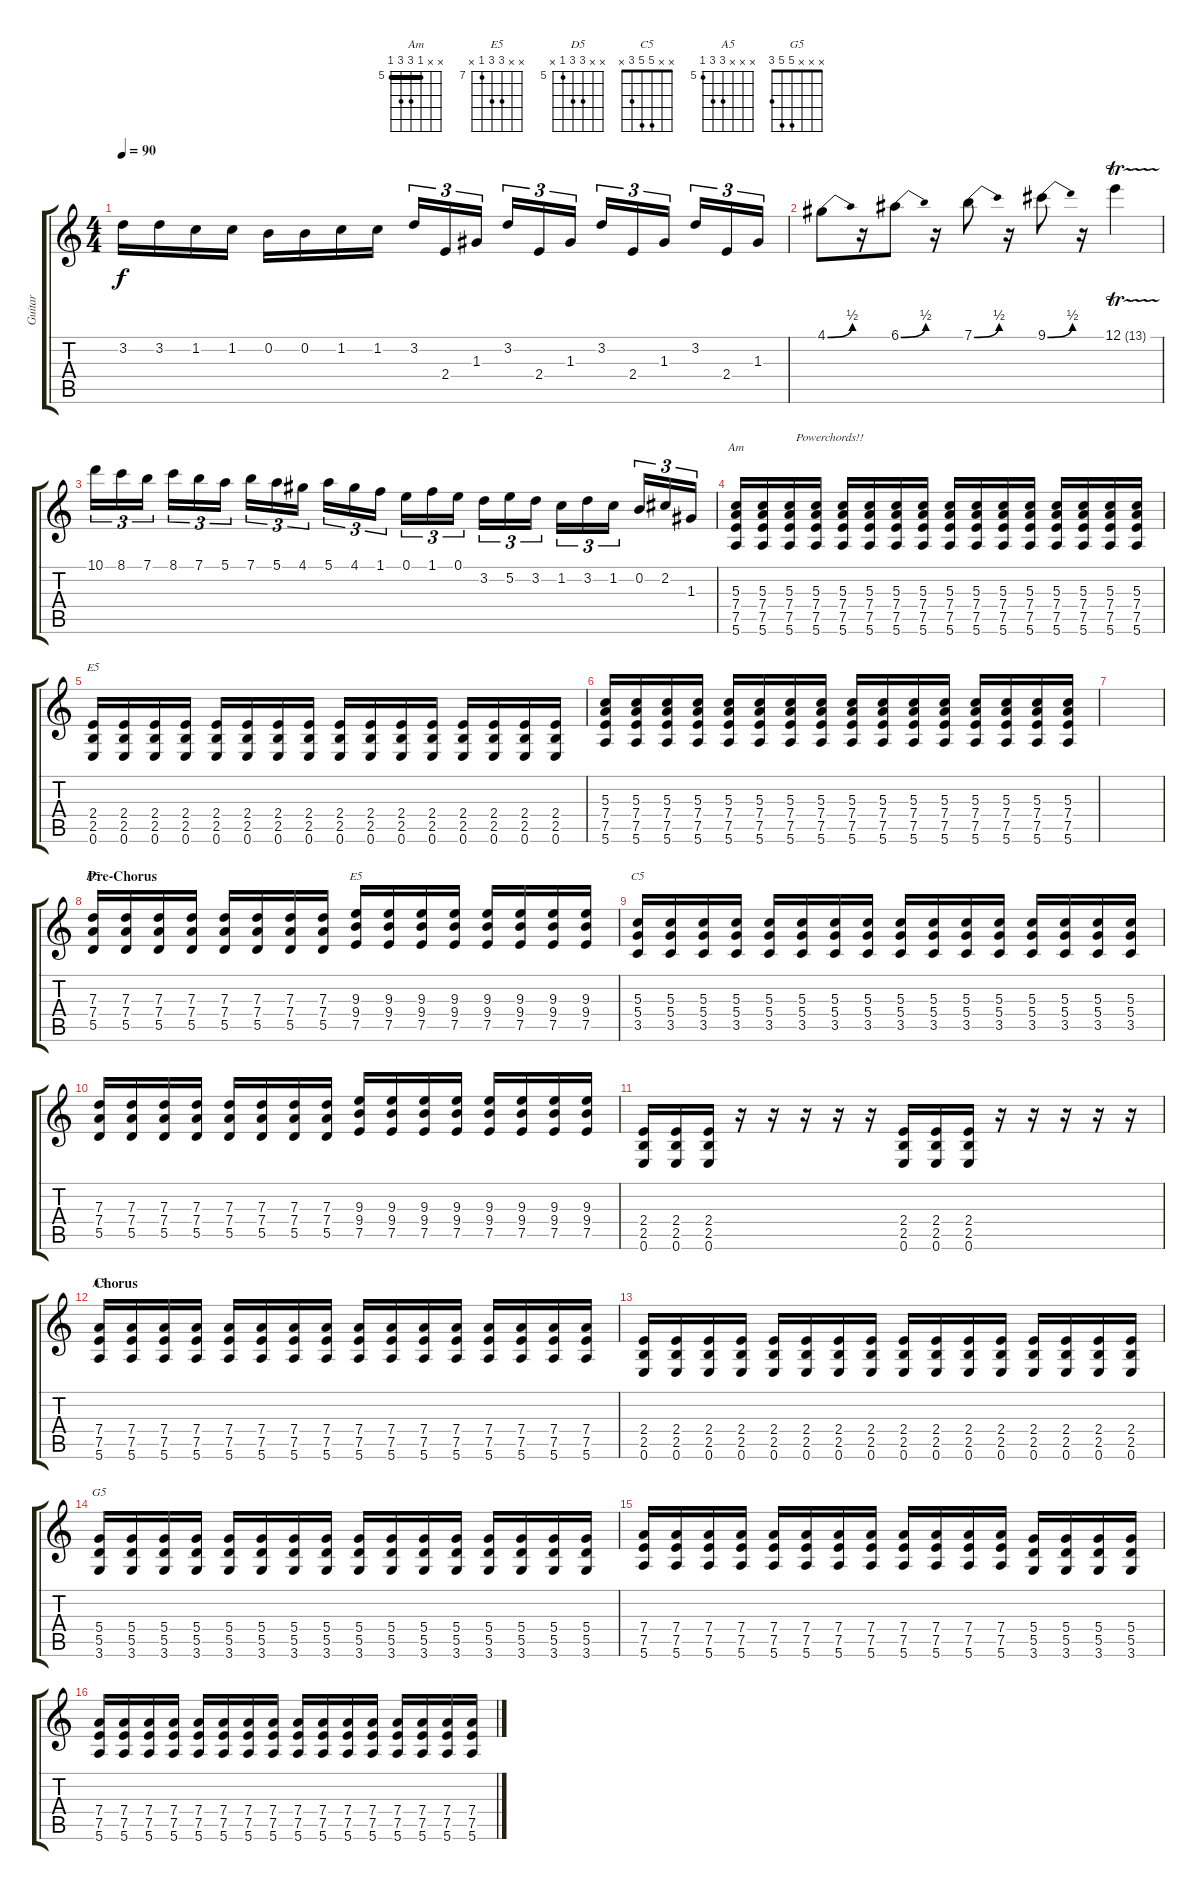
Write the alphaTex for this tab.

\track ("Guitar" "Guitar") {instrument electricguitarclean}
\staff {score tabs}
\tuning (E4 B3 G3 D3 A2 E2) {hide}
\chord ("Am" x x 5 7 7 5) {firstfret 5 barre 5}
\chord ("E5" x x x 2 2 0)
\chord ("D5" x x 7 7 5 x) {firstfret 5 barre 5}
\chord ("E5" x x 9 9 7 x) {firstfret 7 barre 7}
\chord ("C5" x x 5 5 3 x) {barre 3}
\chord ("A5" x x x 7 7 5) {firstfret 5 barre 5}
\chord ("G5" x x x 5 5 3) {barre 3}
\ts (4 4)
\tempo 90
\clef g2
\ks c
3.2.16{dy f} 3.2.16 1.2.16 1.2.16 0.2.16 0.2.16 1.2.16 1.2.16 3.2.16{tu (3 2)} 2.4.16{tu (3 2)} 1.3.16{tu (3 2)} 3.2.16{tu (3 2)} 2.4.16{tu (3 2)} 1.3.16{tu (3 2)} 3.2.16{tu (3 2)} 2.4.16{tu (3 2)} 1.3.16{tu (3 2)} 3.2.16{tu (3 2)} 2.4.16{tu (3 2)} 1.3.16{tu (3 2)} |
4.1{be (bend 0 0 60 2)}.8 r.16 6.1{be (bend 0 0 60 2)}.8 r.16 7.1{be (bend 0 0 60 2)}.8 r.16 9.1{be (bend 0 0 60 2)}.8 r.16 12.1{tr (13 32)}.4 |
10.1.16{tu (3 2)} 8.1.16{tu (3 2)} 7.1.16{tu (3 2)} 8.1.16{tu (3 2)} 7.1.16{tu (3 2)} 5.1.16{tu (3 2)} 7.1.16{tu (3 2)} 5.1.16{tu (3 2)} 4.1.16{tu (3 2)} 5.1.16{tu (3 2)} 4.1.16{tu (3 2)} 1.1.16{tu (3 2)} 0.1.16{tu (3 2)} 1.1.16{tu (3 2)} 0.1.16{tu (3 2)} 3.2.16{tu (3 2)} 5.2.16{tu (3 2)} 3.2.16{tu (3 2)} 1.2.16{tu (3 2)} 3.2.16{tu (3 2)} 1.2.16{tu (3 2)} 0.2.16{tu (3 2)} 2.2.16{tu (3 2)} 1.3.16{tu (3 2)} |
(5.3 7.4 7.5 5.6).16{ch "Am" txt "                    Powerchords!!" volume 12} (5.3 7.4 7.5 5.6).16 (5.3 7.4 7.5 5.6).16 (5.3 7.4 7.5 5.6).16 (5.3 7.4 7.5 5.6).16 (5.3 7.4 7.5 5.6).16 (5.3 7.4 7.5 5.6).16 (5.3 7.4 7.5 5.6).16 (5.3 7.4 7.5 5.6).16 (5.3 7.4 7.5 5.6).16 (5.3 7.4 7.5 5.6).16 (5.3 7.4 7.5 5.6).16 (5.3 7.4 7.5 5.6).16 (5.3 7.4 7.5 5.6).16 (5.3 7.4 7.5 5.6).16 (5.3 7.4 7.5 5.6).16 |
(2.4 2.5 0.6).16{ch "E5"} (2.4 2.5 0.6).16 (2.4 2.5 0.6).16 (2.4 2.5 0.6).16 (2.4 2.5 0.6).16 (2.4 2.5 0.6).16 (2.4 2.5 0.6).16 (2.4 2.5 0.6).16 (2.4 2.5 0.6).16 (2.4 2.5 0.6).16 (2.4 2.5 0.6).16 (2.4 2.5 0.6).16 (2.4 2.5 0.6).16 (2.4 2.5 0.6).16 (2.4 2.5 0.6).16 (2.4 2.5 0.6).16 |
(5.3 7.4 7.5 5.6).16 (5.3 7.4 7.5 5.6).16 (5.3 7.4 7.5 5.6).16 (5.3 7.4 7.5 5.6).16 (5.3 7.4 7.5 5.6).16 (5.3 7.4 7.5 5.6).16 (5.3 7.4 7.5 5.6).16 (5.3 7.4 7.5 5.6).16 (5.3 7.4 7.5 5.6).16 (5.3 7.4 7.5 5.6).16 (5.3 7.4 7.5 5.6).16 (5.3 7.4 7.5 5.6).16 (5.3 7.4 7.5 5.6).16 (5.3 7.4 7.5 5.6).16 (5.3 7.4 7.5 5.6).16 (5.3 7.4 7.5 5.6).16 |
|
\section ("" "Pre-Chorus")
(7.3 7.4 5.5).16{ch "D5"} (7.3 7.4 5.5).16 (7.3 7.4 5.5).16 (7.3 7.4 5.5).16 (7.3 7.4 5.5).16 (7.3 7.4 5.5).16 (7.3 7.4 5.5).16 (7.3 7.4 5.5).16 (9.3 9.4 7.5).16{ch "E5"} (9.3 9.4 7.5).16 (9.3 9.4 7.5).16 (9.3 9.4 7.5).16 (9.3 9.4 7.5).16 (9.3 9.4 7.5).16 (9.3 9.4 7.5).16 (9.3 9.4 7.5).16 |
(5.3 5.4 3.5).16{ch "C5"} (5.3 5.4 3.5).16 (5.3 5.4 3.5).16 (5.3 5.4 3.5).16 (5.3 5.4 3.5).16 (5.3 5.4 3.5).16 (5.3 5.4 3.5).16 (5.3 5.4 3.5).16 (5.3 5.4 3.5).16 (5.3 5.4 3.5).16 (5.3 5.4 3.5).16 (5.3 5.4 3.5).16 (5.3 5.4 3.5).16 (5.3 5.4 3.5).16 (5.3 5.4 3.5).16 (5.3 5.4 3.5).16 |
(7.3 7.4 5.5).16 (7.3 7.4 5.5).16 (7.3 7.4 5.5).16 (7.3 7.4 5.5).16 (7.3 7.4 5.5).16 (7.3 7.4 5.5).16 (7.3 7.4 5.5).16 (7.3 7.4 5.5).16 (9.3 9.4 7.5).16 (9.3 9.4 7.5).16 (9.3 9.4 7.5).16 (9.3 9.4 7.5).16 (9.3 9.4 7.5).16 (9.3 9.4 7.5).16 (9.3 9.4 7.5).16 (9.3 9.4 7.5).16 |
(2.4 2.5 0.6).16 (2.4 2.5 0.6).16 (2.4 2.5 0.6).16 r.16 r.16 r.16 r.16 r.16 (2.4 2.5 0.6).16 (2.4 2.5 0.6).16 (2.4 2.5 0.6).16 r.16 r.16 r.16 r.16 r.16 |
\section ("" "Chorus")
(7.4 7.5 5.6).16{ch "A5"} (7.4 7.5 5.6).16 (7.4 7.5 5.6).16 (7.4 7.5 5.6).16 (7.4 7.5 5.6).16 (7.4 7.5 5.6).16 (7.4 7.5 5.6).16 (7.4 7.5 5.6).16 (7.4 7.5 5.6).16 (7.4 7.5 5.6).16 (7.4 7.5 5.6).16 (7.4 7.5 5.6).16 (7.4 7.5 5.6).16 (7.4 7.5 5.6).16 (7.4 7.5 5.6).16 (7.4 7.5 5.6).16 |
(2.4 2.5 0.6).16 (2.4 2.5 0.6).16 (2.4 2.5 0.6).16 (2.4 2.5 0.6).16 (2.4 2.5 0.6).16 (2.4 2.5 0.6).16 (2.4 2.5 0.6).16 (2.4 2.5 0.6).16 (2.4 2.5 0.6).16 (2.4 2.5 0.6).16 (2.4 2.5 0.6).16 (2.4 2.5 0.6).16 (2.4 2.5 0.6).16 (2.4 2.5 0.6).16 (2.4 2.5 0.6).16 (2.4 2.5 0.6).16 |
(5.4 5.5 3.6).16{ch "G5"} (5.4 5.5 3.6).16 (5.4 5.5 3.6).16 (5.4 5.5 3.6).16 (5.4 5.5 3.6).16 (5.4 5.5 3.6).16 (5.4 5.5 3.6).16 (5.4 5.5 3.6).16 (5.4 5.5 3.6).16 (5.4 5.5 3.6).16 (5.4 5.5 3.6).16 (5.4 5.5 3.6).16 (5.4 5.5 3.6).16 (5.4 5.5 3.6).16 (5.4 5.5 3.6).16 (5.4 5.5 3.6).16 |
(7.4 7.5 5.6).16 (7.4 7.5 5.6).16 (7.4 7.5 5.6).16 (7.4 7.5 5.6).16 (7.4 7.5 5.6).16 (7.4 7.5 5.6).16 (7.4 7.5 5.6).16 (7.4 7.5 5.6).16 (7.4 7.5 5.6).16 (7.4 7.5 5.6).16 (7.4 7.5 5.6).16 (7.4 7.5 5.6).16 (5.4 5.5 3.6).16 (5.4 5.5 3.6).16 (5.4 5.5 3.6).16 (5.4 5.5 3.6).16 |
(7.4 7.5 5.6).16 (7.4 7.5 5.6).16 (7.4 7.5 5.6).16 (7.4 7.5 5.6).16 (7.4 7.5 5.6).16 (7.4 7.5 5.6).16 (7.4 7.5 5.6).16 (7.4 7.5 5.6).16 (7.4 7.5 5.6).16 (7.4 7.5 5.6).16 (7.4 7.5 5.6).16 (7.4 7.5 5.6).16 (7.4 7.5 5.6).16 (7.4 7.5 5.6).16 (7.4 7.5 5.6).16 (7.4 7.5 5.6).16
